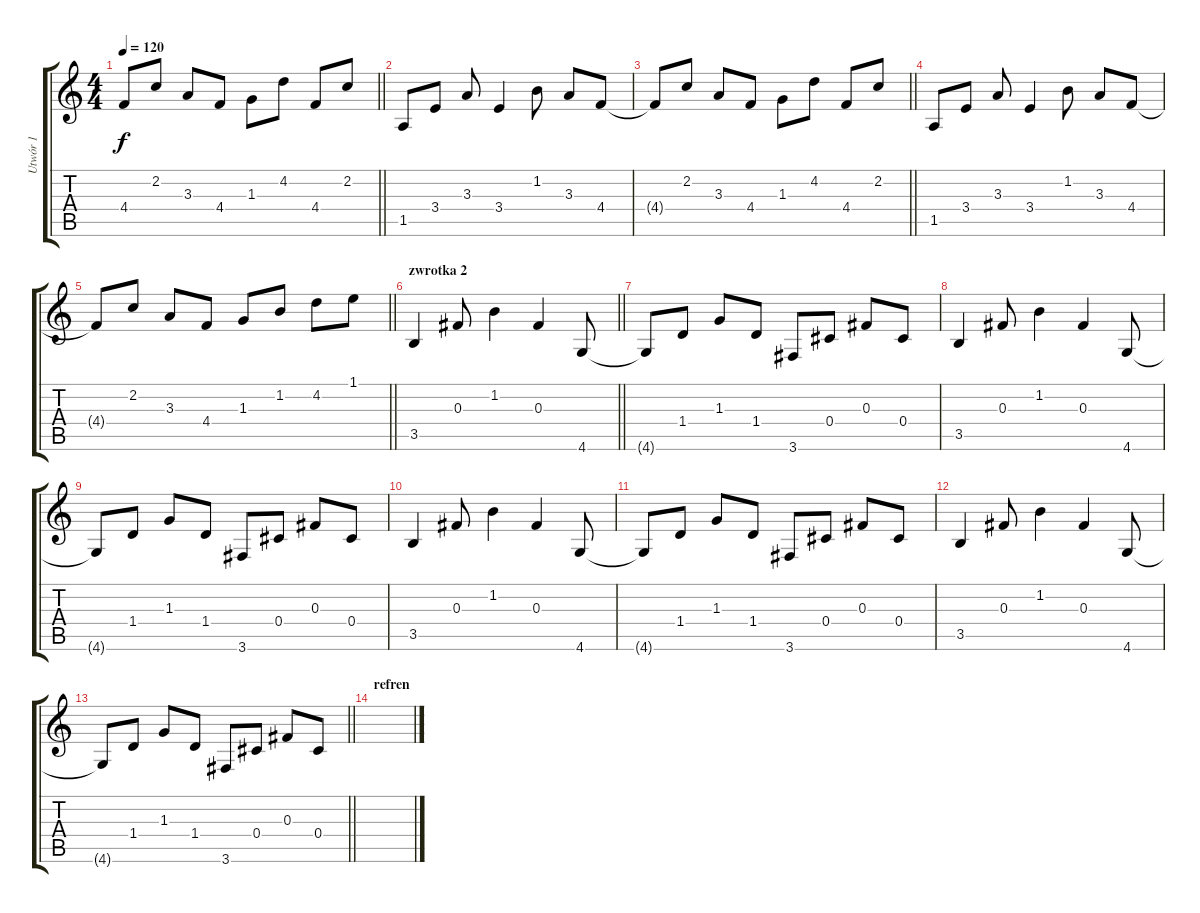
\track ("Utwór 1" "Utwór 1") {instrument electricguitarclean}
\staff {score tabs}
\tuning (Eb4 Bb3 Gb3 Db3 Ab2 Eb2) {hide}
\ts (4 4)
\tempo 120
\clef g2
\barLineRight lightlight
\ks c
4.4{t}.8{dy f} 2.2.8 3.3.8 4.4.8 1.3.8 4.2.8 4.4.8 2.2.8 |
1.5.8 3.4.8 3.3.8 3.4.4 1.2.8 3.3.8 4.4.8 |
\barLineRight lightlight
4.4{t}.8 2.2.8 3.3.8 4.4.8 1.3.8 4.2.8 4.4.8 2.2.8 |
1.5.8 3.4.8 3.3.8 3.4.4 1.2.8 3.3.8 4.4.8 |
\barLineRight lightlight
4.4{t}.8 2.2.8 3.3.8 4.4.8 1.3.8 1.2.8 4.2.8 1.1.8 |
\section ("" "zwrotka 2")
\barLineRight lightlight
3.5.4 0.3.8 1.2.4 0.3.4 4.6.8 |
\section ("" "")
4.6{t}.8 1.4.8 1.3.8 1.4.8 3.6.8 0.4.8 0.3.8 0.4.8 |
3.5.4 0.3.8 1.2.4 0.3.4 4.6.8 |
4.6{t}.8 1.4.8 1.3.8 1.4.8 3.6.8 0.4.8 0.3.8 0.4.8 |
3.5.4 0.3.8 1.2.4 0.3.4 4.6.8 |
4.6{t}.8 1.4.8 1.3.8 1.4.8 3.6.8 0.4.8 0.3.8 0.4.8 |
3.5.4 0.3.8 1.2.4 0.3.4 4.6.8 |
\barLineRight lightlight
4.6{t}.8 1.4.8 1.3.8 1.4.8 3.6.8 0.4.8 0.3.8 0.4.8 |
\section ("" "refren")
